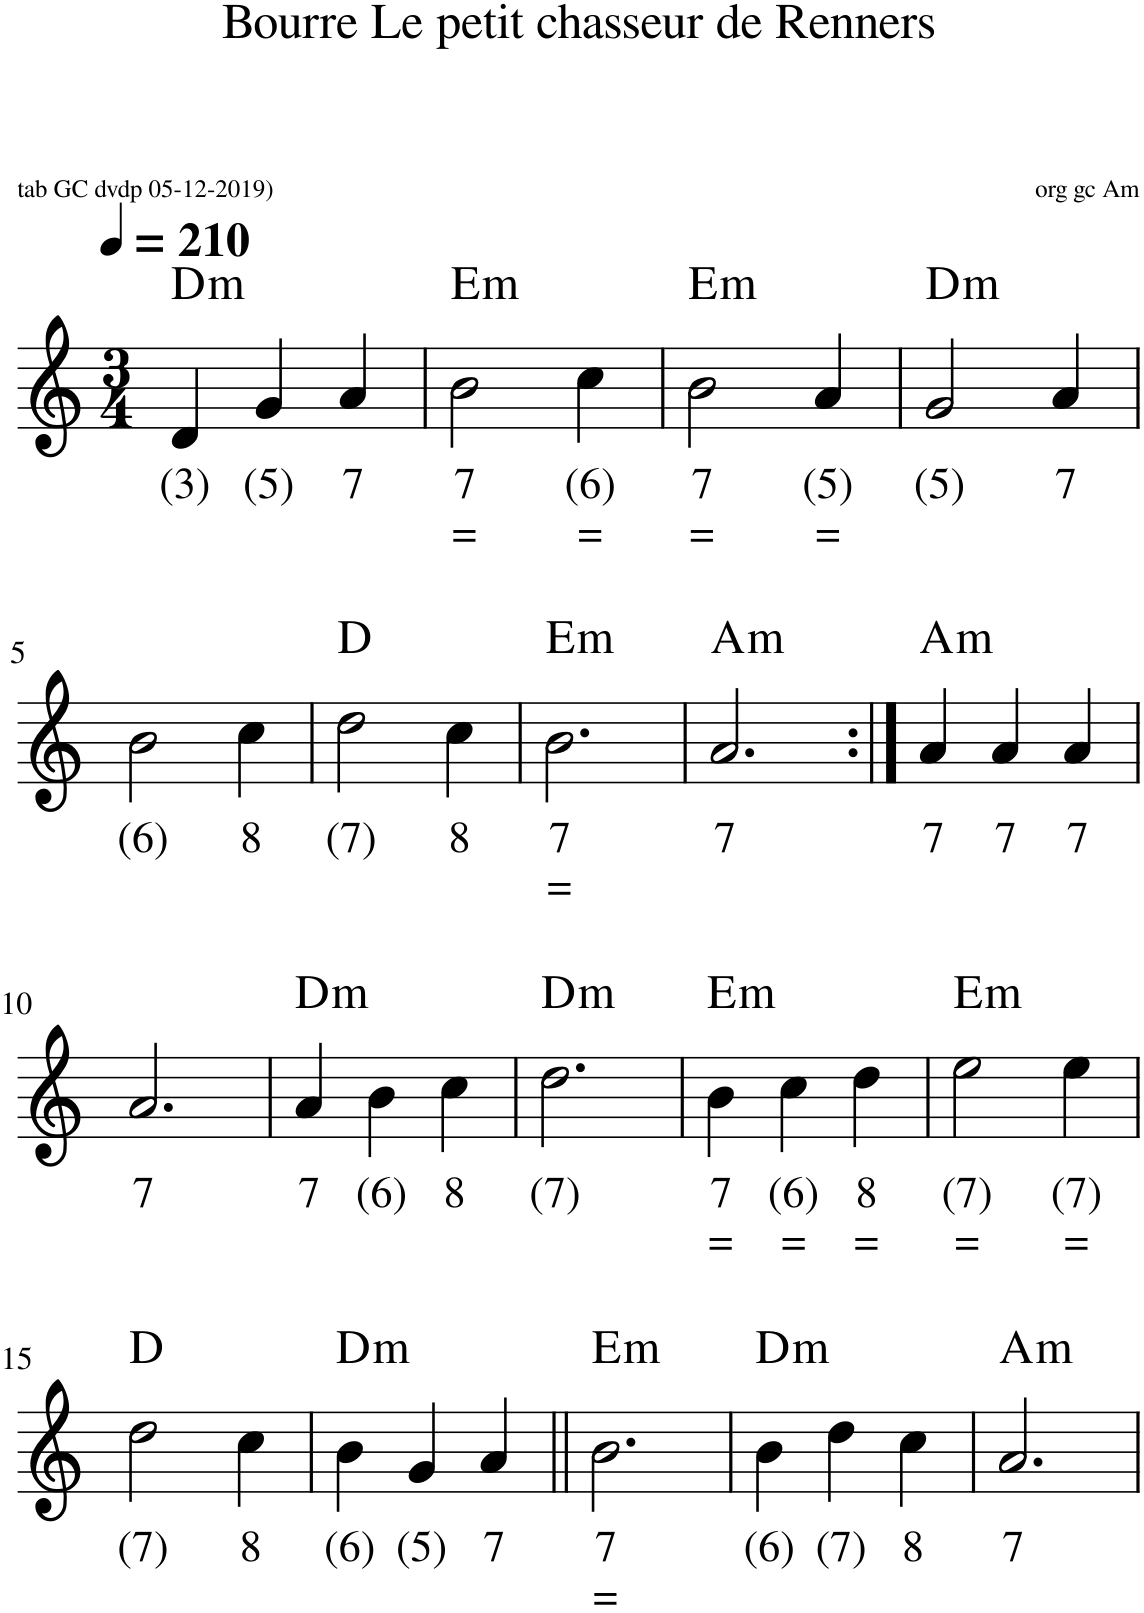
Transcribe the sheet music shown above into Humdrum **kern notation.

**kern	**text	**text	**harte
*part1	*part1	*part1	*part1
*staff1	*staff1	*staff1	*
*I"Hobo,	*	*	*
*clefG2	*	*	*
*k[]	*	*	*
*M3/4	*	*	*
*MM210	*	*	*
=1	=1	=1	=1
!	!LO:LY:b	!	!LO:H:kt=m
4d/	(3)	.	D:min
!	!LO:LY:b	!	!
4g/	(5)	.	.
!	!LO:LY:b	!	!
4a/	7	.	.
=2	=2	=2	=2
!	!LO:LY:b	!LO:LY:b	!LO:H:kt=m
2b\	7	=	E:min
!	!LO:LY:b	!LO:LY:b	!
4cc\	(6)	=	.
=3	=3	=3	=3
!	!LO:LY:b	!LO:LY:b	!LO:H:kt=m
2b\	7	=	E:min
!	!LO:LY:b	!LO:LY:b	!
4a/	(5)	=	.
=4	=4	=4	=4
!	!LO:LY:b	!	!LO:H:kt=m
2g/	(5)	.	D:min
!	!LO:LY:b	!	!
4a/	7	.	.
!!LO:LB:g=z
=5	=5	=5	=5
!	!LO:LY:b	!	!
2b\	(6)	.	.
!	!LO:LY:b	!	!
4cc\	8	.	.
=6	=6	=6	=6
!	!LO:LY:b	!	!
2dd\	(7)	.	D:maj
!	!LO:LY:b	!	!
4cc\	8	.	.
=7	=7	=7	=7
!	!LO:LY:b	!LO:LY:b	!LO:H:kt=m
2.b\	7	=	E:min
=8	=8	=8	=8
!	!LO:LY:b	!	!LO:H:kt=m
2.a/	7	.	A:min
=9:|!	=9:|!	=9:|!	=9:|!
!	!LO:LY:b	!	!LO:H:kt=m
4a/	7	.	A:min
!	!LO:LY:b	!	!
4a/	7	.	.
!	!LO:LY:b	!	!
4a/	7	.	.
!!LO:LB:g=z
=10	=10	=10	=10
!	!LO:LY:b	!	!
2.a/	7	.	.
=11	=11	=11	=11
!	!LO:LY:b	!	!LO:H:kt=m
4a/	7	.	D:min
!	!LO:LY:b	!	!
4b\	(6)	.	.
!	!LO:LY:b	!	!
4cc\	8	.	.
=12	=12	=12	=12
!	!LO:LY:b	!	!LO:H:kt=m
2.dd\	(7)	.	D:min
=13	=13	=13	=13
!	!LO:LY:b	!LO:LY:b	!LO:H:kt=m
4b\	7	=	E:min
!	!LO:LY:b	!LO:LY:b	!
4cc\	(6)	=	.
!	!LO:LY:b	!LO:LY:b	!
4dd\	8	=	.
=14	=14	=14	=14
!	!LO:LY:b	!LO:LY:b	!LO:H:kt=m
2ee\	(7)	=	E:min
!	!LO:LY:b	!LO:LY:b	!
4ee\	(7)	=	.
!!LO:LB:g=z
=15	=15	=15	=15
!	!LO:LY:b	!	!
2dd\	(7)	.	D:maj
!	!LO:LY:b	!	!
4cc\	8	.	.
=16	=16	=16	=16
!	!LO:LY:b	!	!LO:H:kt=m
4b\	(6)	.	D:min
!	!LO:LY:b	!	!
4g/	(5)	.	.
!	!LO:LY:b	!	!
4a/	7	.	.
=17||	=17||	=17||	=17||
!	!LO:LY:b	!LO:LY:b	!LO:H:kt=m
2.b\	7	=	E:min
=18	=18	=18	=18
!	!LO:LY:b	!	!LO:H:kt=m
4b\	(6)	.	D:min
!	!LO:LY:b	!	!
4dd\	(7)	.	.
!	!LO:LY:b	!	!
4cc\	8	.	.
=19	=19	=19	=19
!	!LO:LY:b	!	!LO:H:kt=m
2.a/	7	.	A:min
=	=	=	=
*-	*-	*-	*-
